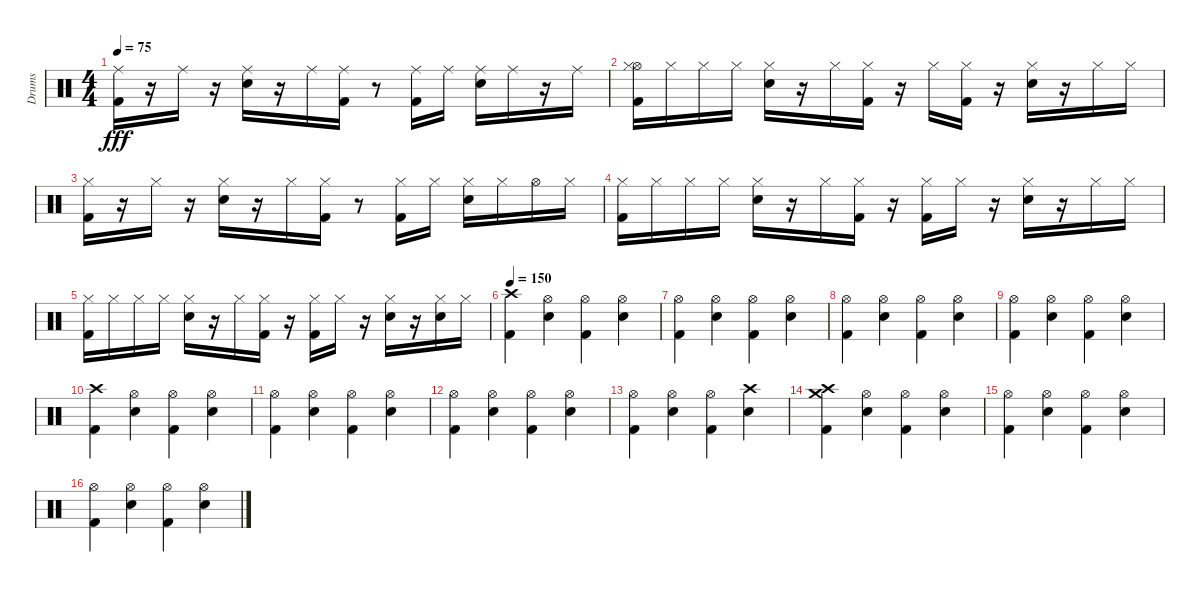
\track ("Drums" "Drums") {instrument percussion}
\staff {score}
\articulation defaults
\ts (4 4)
\tempo 75
\clef neutral
\ks c
("Kick (hit) 2" "Ride (middle)").16{dy fff} r.16 "Ride (middle)".16 r.16 ("Ride (middle)" "Snare (hit) 2").16 r.16 "Ride (middle)".16 ("Ride (middle)" "Kick (hit) 2").16 r.8 ("Ride (middle)" "Kick (hit) 2").16 "Ride (middle)".16 ("Snare (hit) 2" "Ride (middle)").16 "Ride (middle)".16 r.16 "Ride (middle)".16 |
("Kick (hit) 2" "Hi-Hat (open)" "Hi-Hat (closed)").16 "Hi-Hat (closed)".16 "Hi-Hat (closed)".16 "Hi-Hat (closed)".16 ("Hi-Hat (closed)" "Snare (hit) 2").16 r.16 "Hi-Hat (closed)".16 ("Kick (hit) 2" "Hi-Hat (closed)").16 r.16 "Hi-Hat (closed)".16 ("Kick (hit) 2" "Hi-Hat (closed)").16 r.16 ("Hi-Hat (closed)" "Snare (hit) 2").16 r.16 "Hi-Hat (closed)".16 "Hi-Hat (closed)".16 |
("Kick (hit) 2" "Hi-Hat (closed)").16 r.16 "Hi-Hat (closed)".16 r.16 ("Snare (hit) 2" "Hi-Hat (closed)").16 r.16 "Hi-Hat (closed)".16 ("Hi-Hat (closed)" "Kick (hit) 2").16 r.8 ("Hi-Hat (closed)" "Kick (hit) 2").16 "Hi-Hat (closed)".16 ("Snare (hit) 2" "Hi-Hat (closed)").16 "Hi-Hat (closed)".16 "Hi-Hat (open)".16 "Hi-Hat (closed)".16 |
("Hi-Hat (closed)" "Kick (hit) 2").16 "Hi-Hat (closed)".16 "Hi-Hat (closed)".16 "Hi-Hat (closed)".16 ("Snare (hit) 2" "Hi-Hat (closed)").16 r.16 "Hi-Hat (closed)".16 ("Hi-Hat (closed)" "Kick (hit) 2").16 r.16 ("Hi-Hat (closed)" "Kick (hit) 2").16 "Hi-Hat (closed)".16 r.16 ("Snare (hit) 2" "Hi-Hat (closed)").16 r.16 "Hi-Hat (closed)".16 "Hi-Hat (closed)".16 |
("Hi-Hat (closed)" "Kick (hit) 2").16 "Hi-Hat (closed)".16 "Hi-Hat (closed)".16 "Hi-Hat (closed)".16 ("Hi-Hat (closed)" "Snare (hit) 2").16 r.16 "Hi-Hat (closed)".16 ("Kick (hit) 2" "Hi-Hat (closed)").16 r.16 ("Hi-Hat (closed)" "Kick (hit) 2").16 "Hi-Hat (closed)".16 r.16 ("Snare (hit) 2" "Hi-Hat (closed)").16 r.16 ("Snare (hit) 2" "Hi-Hat (closed)").16 "Hi-Hat (closed)".16 |
\tempo 150
("Kick (hit) 2" "Crash high (hit)").4 ("Snare (hit) 2" "Hi-Hat (open)").4 ("Kick (hit) 2" "Hi-Hat (open)").4 ("Hi-Hat (open)" "Snare (hit) 2").4 |
("Kick (hit) 2" "Hi-Hat (open)").4 ("Snare (hit) 2" "Hi-Hat (open)").4 ("Hi-Hat (open)" "Kick (hit) 2").4 ("Snare (hit) 2" "Hi-Hat (open)").4 |
("Kick (hit) 2" "Hi-Hat (open)").4 ("Snare (hit) 2" "Hi-Hat (open)").4 ("Kick (hit) 2" "Hi-Hat (open)").4 ("Snare (hit) 2" "Hi-Hat (open)").4 |
("Kick (hit) 2" "Hi-Hat (open)").4 ("Snare (hit) 2" "Hi-Hat (open)").4 ("Kick (hit) 2" "Hi-Hat (open)").4 ("Hi-Hat (open)" "Snare (hit) 2").4 |
("Kick (hit) 2" "Crash high (hit)").4 ("Hi-Hat (open)" "Snare (hit) 2").4 ("Kick (hit) 2" "Hi-Hat (open)").4 ("Hi-Hat (open)" "Snare (hit) 2").4 |
("Kick (hit) 2" "Hi-Hat (open)").4 ("Hi-Hat (open)" "Snare (hit) 2").4 ("Hi-Hat (open)" "Kick (hit) 2").4 ("Snare (hit) 2" "Hi-Hat (open)").4 |
("Hi-Hat (open)" "Kick (hit) 2").4 ("Snare (hit) 2" "Hi-Hat (open)").4 ("Kick (hit) 2" "Hi-Hat (open)").4 ("Snare (hit) 2" "Hi-Hat (open)").4 |
("Hi-Hat (open)" "Kick (hit) 2").4 ("Snare (hit) 2" "Hi-Hat (open)").4 ("Hi-Hat (open)" "Kick (hit) 2").4 ("Crash high (hit)" "Snare (hit) 2").4 |
("Crash high (hit)" "Kick (hit) 2" "Crash medium (hit)").4 ("Snare (hit) 2" "Hi-Hat (open)").4 ("Hi-Hat (open)" "Kick (hit) 2").4 ("Hi-Hat (open)" "Snare (hit) 2").4 |
("Hi-Hat (open)" "Kick (hit) 2").4 ("Hi-Hat (open)" "Snare (hit) 2").4 ("Kick (hit) 2" "Hi-Hat (open)").4 ("Hi-Hat (open)" "Snare (hit) 2").4 |
("Kick (hit) 2" "Hi-Hat (open)").4 ("Hi-Hat (open)" "Snare (hit) 2").4 ("Hi-Hat (open)" "Kick (hit) 2").4 ("Snare (hit) 2" "Hi-Hat (open)").4
